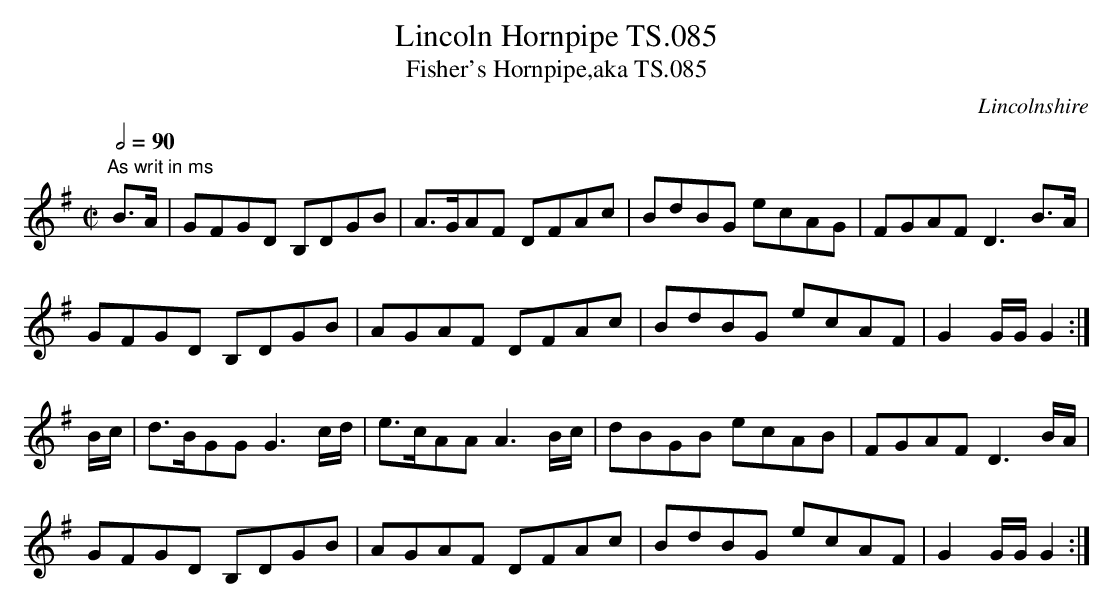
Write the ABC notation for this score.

X:1
T:Lincoln Hornpipe TS.085
T:Fisher's Hornpipe,aka TS.085
L:1/8
M:C|
O:Lincolnshire
Q:1/2=90
K:G
"As writ in ms"B>A|GFGD B,DGB|A>GAF DFAc|BdBG ecAG|FGAF D3 B>A|!
GFGD B,DGB|AGAF DFAc|BdBG ecAF|G2G/G/G2:|!
B/c/|d>BGG G3c/d/|e>cAA A3 B/c/|dBGB ecAB|FGAFD3B/A/|!
GFGD B,DGB|AGAF DFAc|BdBG ecAF|G2G/G/G2:|]
